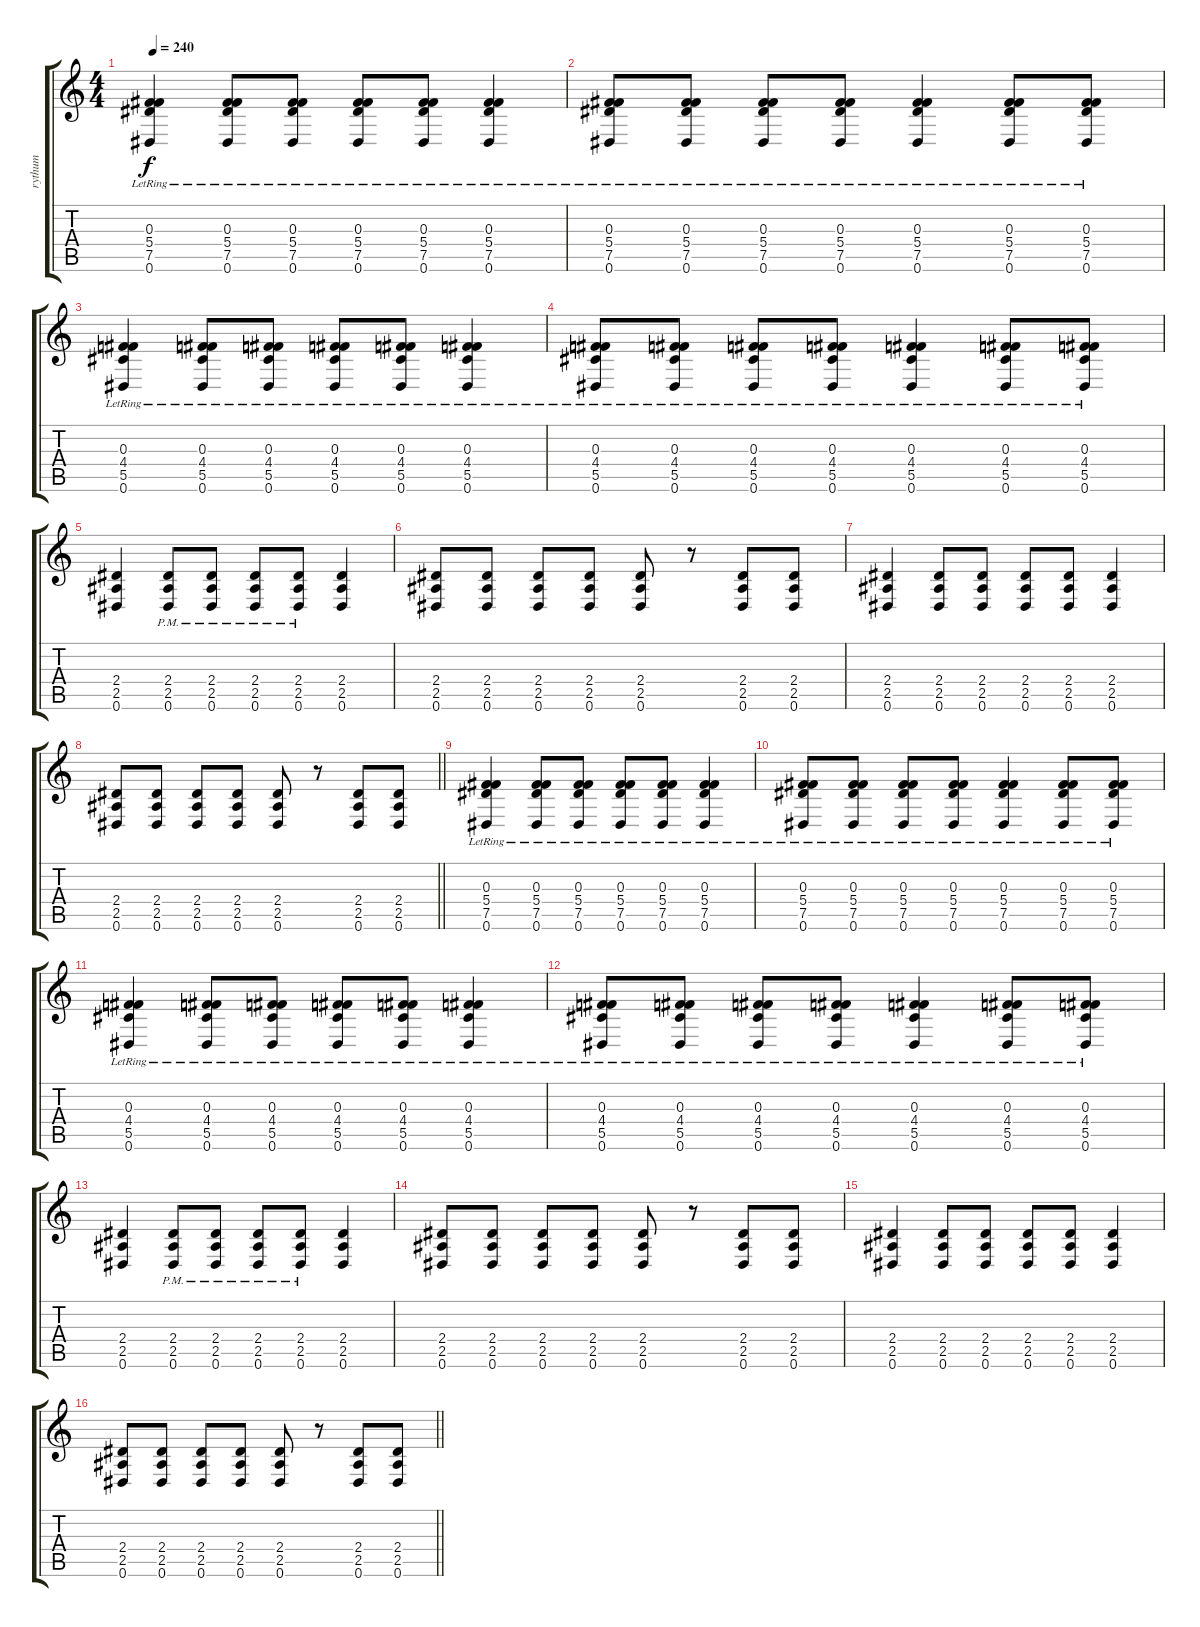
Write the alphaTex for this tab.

\track ("rythum" "rythum") {instrument overdrivenguitar}
\staff {score tabs}
\tuning (Eb4 Bb3 Gb3 Db3 Ab2 Eb2) {hide}
\ts (4 4)
\tempo 240
\clef g2
\ks c
(0.3{lr} 5.4 7.5 0.6{lr}).4{dy f} (0.3{lr} 5.4 7.5 0.6{lr}).8 (0.3{lr} 5.4 7.5 0.6{lr}).8 (0.3{lr} 5.4 7.5 0.6{lr}).8 (0.3{lr} 5.4 7.5 0.6{lr}).8 (0.3{lr} 5.4 7.5 0.6{lr}).4 |
(0.3{lr} 5.4 7.5 0.6{lr}).8 (0.3{lr} 5.4 7.5 0.6{lr}).8 (0.3{lr} 5.4 7.5 0.6{lr}).8 (0.3{lr} 5.4 7.5 0.6{lr}).8 (0.3{lr} 5.4 7.5 0.6{lr}).4 (0.3{lr} 5.4 7.5 0.6{lr}).8 (0.3{lr} 5.4 7.5 0.6{lr}).8 |
(0.3{lr} 4.4 5.5 0.6{lr}).4 (0.3{lr} 4.4 5.5 0.6{lr}).8 (0.3{lr} 4.4 5.5 0.6{lr}).8 (0.3{lr} 4.4 5.5 0.6{lr}).8 (0.3{lr} 4.4 5.5 0.6{lr}).8 (0.3{lr} 4.4 5.5 0.6{lr}).4 |
(0.3{lr} 4.4 5.5 0.6{lr}).8 (0.3{lr} 4.4 5.5 0.6{lr}).8 (0.3{lr} 4.4 5.5 0.6{lr}).8 (0.3{lr} 4.4 5.5 0.6{lr}).8 (0.3{lr} 4.4 5.5 0.6{lr}).4 (0.3{lr} 4.4 5.5 0.6{lr}).8 (0.3{lr} 4.4 5.5 0.6{lr}).8 |
(2.4 2.5 0.6).4 (2.4{pm} 2.5{pm} 0.6{pm}).8 (2.4{pm} 2.5{pm} 0.6{pm}).8 (2.4{pm} 2.5{pm} 0.6{pm}).8 (2.4{pm} 2.5{pm} 0.6{pm}).8 (2.4 2.5 0.6).4 |
(2.4 2.5 0.6).8 (2.4 2.5 0.6).8 (2.4 2.5 0.6).8 (2.4 2.5 0.6).8 (2.4 2.5 0.6).8 r.8 (2.4 2.5 0.6).8 (2.4 2.5 0.6).8 |
(2.4 2.5 0.6).4 (2.4 2.5 0.6).8 (2.4 2.5 0.6).8 (2.4 2.5 0.6).8 (2.4 2.5 0.6).8 (2.4 2.5 0.6).4 |
\barLineRight lightlight
(2.4 2.5 0.6).8 (2.4 2.5 0.6).8 (2.4 2.5 0.6).8 (2.4 2.5 0.6).8 (2.4 2.5 0.6).8 r.8 (2.4 2.5 0.6).8 (2.4 2.5 0.6).8 |
(0.3{lr} 5.4 7.5 0.6{lr}).4 (0.3{lr} 5.4 7.5 0.6{lr}).8 (0.3{lr} 5.4 7.5 0.6{lr}).8 (0.3{lr} 5.4 7.5 0.6{lr}).8 (0.3{lr} 5.4 7.5 0.6{lr}).8 (0.3{lr} 5.4 7.5 0.6{lr}).4 |
(0.3{lr} 5.4 7.5 0.6{lr}).8 (0.3{lr} 5.4 7.5 0.6{lr}).8 (0.3{lr} 5.4 7.5 0.6{lr}).8 (0.3{lr} 5.4 7.5 0.6{lr}).8 (0.3{lr} 5.4 7.5 0.6{lr}).4 (0.3{lr} 5.4 7.5 0.6{lr}).8 (0.3{lr} 5.4 7.5 0.6{lr}).8 |
(0.3{lr} 4.4 5.5 0.6{lr}).4 (0.3{lr} 4.4 5.5 0.6{lr}).8 (0.3{lr} 4.4 5.5 0.6{lr}).8 (0.3{lr} 4.4 5.5 0.6{lr}).8 (0.3{lr} 4.4 5.5 0.6{lr}).8 (0.3{lr} 4.4 5.5 0.6{lr}).4 |
(0.3{lr} 4.4 5.5 0.6{lr}).8 (0.3{lr} 4.4 5.5 0.6{lr}).8 (0.3{lr} 4.4 5.5 0.6{lr}).8 (0.3{lr} 4.4 5.5 0.6{lr}).8 (0.3{lr} 4.4 5.5 0.6{lr}).4 (0.3{lr} 4.4 5.5 0.6{lr}).8 (0.3{lr} 4.4 5.5 0.6{lr}).8 |
(2.4 2.5 0.6).4 (2.4{pm} 2.5{pm} 0.6{pm}).8 (2.4{pm} 2.5{pm} 0.6{pm}).8 (2.4{pm} 2.5{pm} 0.6{pm}).8 (2.4{pm} 2.5{pm} 0.6{pm}).8 (2.4 2.5 0.6).4 |
(2.4 2.5 0.6).8 (2.4 2.5 0.6).8 (2.4 2.5 0.6).8 (2.4 2.5 0.6).8 (2.4 2.5 0.6).8 r.8 (2.4 2.5 0.6).8 (2.4 2.5 0.6).8 |
(2.4 2.5 0.6).4 (2.4 2.5 0.6).8 (2.4 2.5 0.6).8 (2.4 2.5 0.6).8 (2.4 2.5 0.6).8 (2.4 2.5 0.6).4 |
\barLineRight lightlight
(2.4 2.5 0.6).8 (2.4 2.5 0.6).8 (2.4 2.5 0.6).8 (2.4 2.5 0.6).8 (2.4 2.5 0.6).8 r.8 (2.4 2.5 0.6).8 (2.4 2.5 0.6).8
